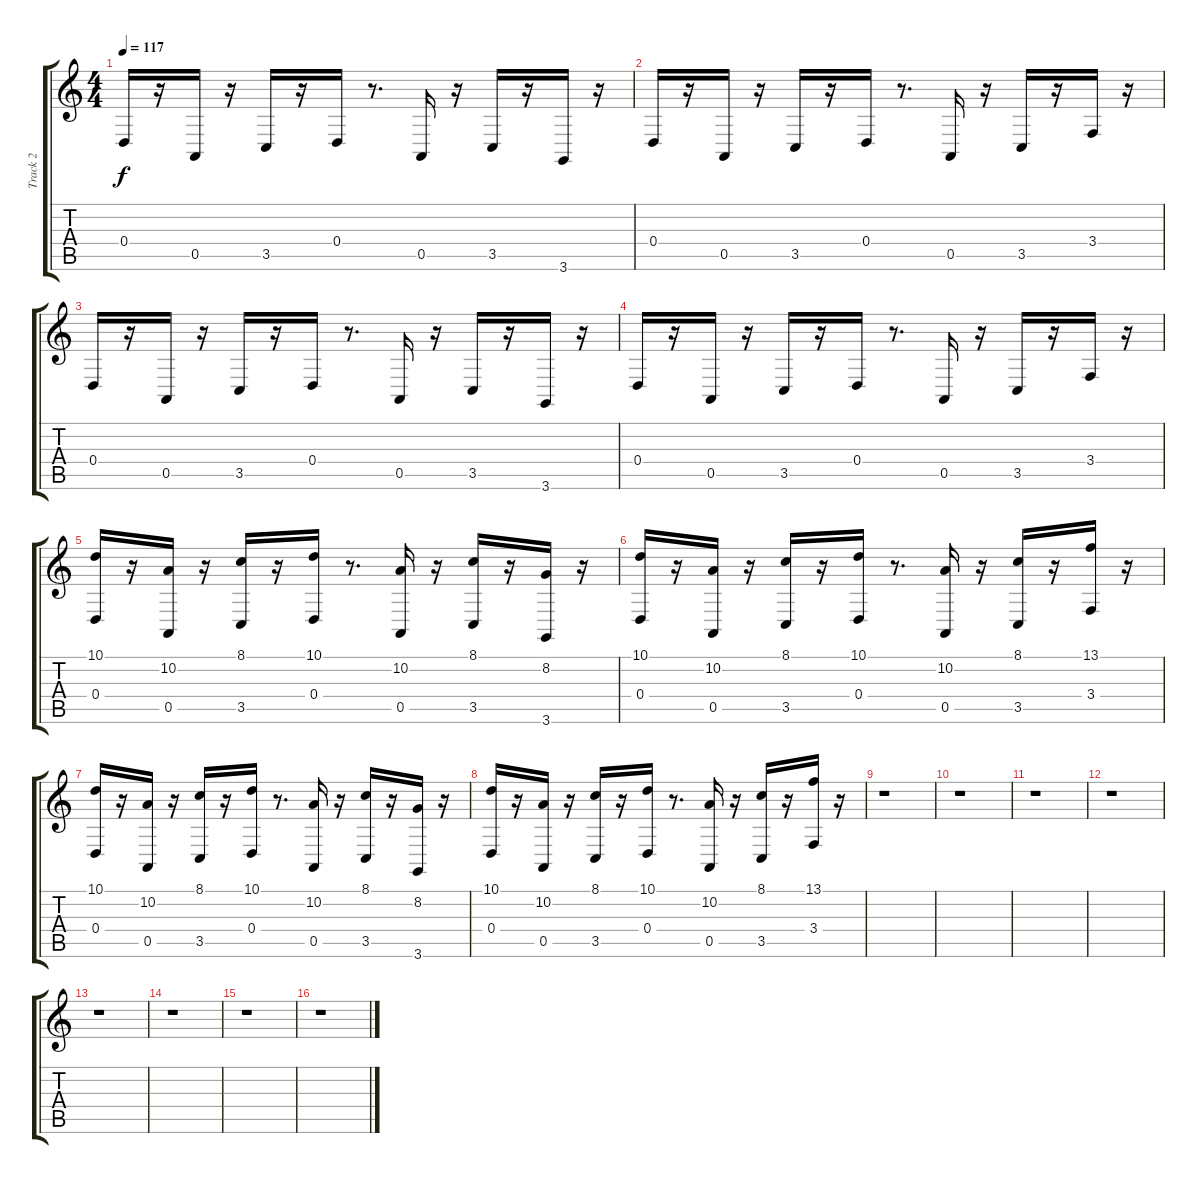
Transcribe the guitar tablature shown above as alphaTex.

\track ("Track 2" "Track 2") {instrument pizzicatostrings}
\staff {score tabs}
\tuning (E4 B3 G3 D3 A2 E2) {hide}
\ts (4 4)
\tempo 117
\clef g2
\ks c
0.4.16{dy f} r.16 0.5.16 r.16 3.5.16 r.16 0.4.16 r.8{d} 0.5.16 r.16 3.5.16 r.16 3.6.16 r.16 |
0.4.16 r.16 0.5.16 r.16 3.5.16 r.16 0.4.16 r.8{d} 0.5.16 r.16 3.5.16 r.16 3.4.16 r.16 |
0.4.16 r.16 0.5.16 r.16 3.5.16 r.16 0.4.16 r.8{d} 0.5.16 r.16 3.5.16 r.16 3.6.16 r.16 |
0.4.16 r.16 0.5.16 r.16 3.5.16 r.16 0.4.16 r.8{d} 0.5.16 r.16 3.5.16 r.16 3.4.16 r.16 |
(10.1 0.4).16 r.16 (10.2 0.5).16 r.16 (8.1 3.5).16 r.16 (10.1 0.4).16 r.8{d} (10.2 0.5).16 r.16 (8.1 3.5).16 r.16 (8.2 3.6).16 r.16 |
(10.1 0.4).16 r.16 (10.2 0.5).16 r.16 (8.1 3.5).16 r.16 (10.1 0.4).16 r.8{d} (10.2 0.5).16 r.16 (8.1 3.5).16 r.16 (13.1 3.4).16 r.16 |
(10.1 0.4).16 r.16 (10.2 0.5).16 r.16 (8.1 3.5).16 r.16 (10.1 0.4).16 r.8{d} (10.2 0.5).16 r.16 (8.1 3.5).16 r.16 (8.2 3.6).16 r.16 |
(10.1 0.4).16 r.16 (10.2 0.5).16 r.16 (8.1 3.5).16 r.16 (10.1 0.4).16 r.8{d} (10.2 0.5).16 r.16 (8.1 3.5).16 r.16 (13.1 3.4).16 r.16 |
r.1 |
r.1 |
r.1 |
r.1 |
r.1 |
r.1 |
r.1 |
r.1
